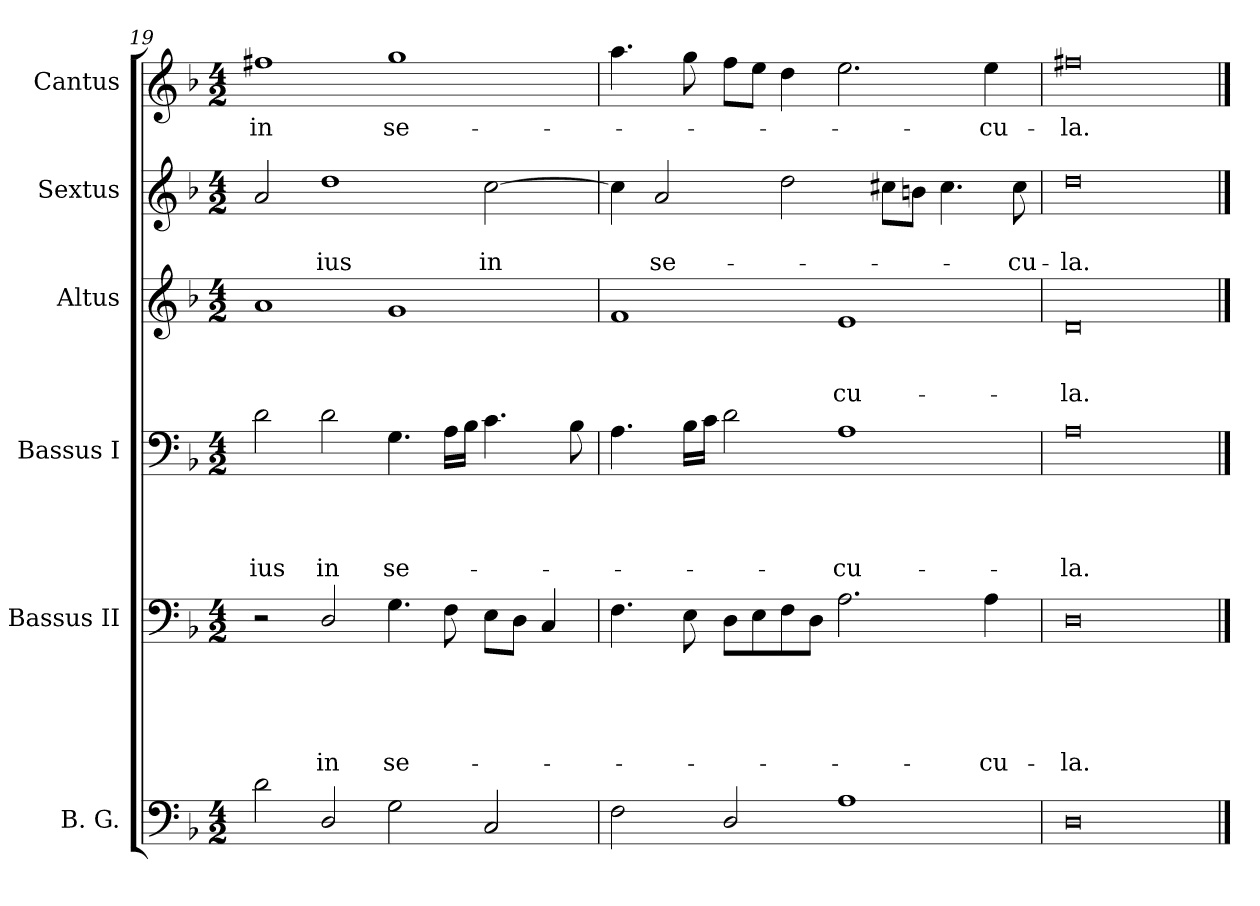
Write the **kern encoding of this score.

**kern	**kern	**text	**text	**text	**text	**text	**kern	**text	**text	**text	**text	**kern	**text	**text	**text	**kern	**text	**text	**kern	**text
*part6	*part5	*part5	*part5	*part5	*part5	*part5	*part4	*part4	*part4	*part4	*part4	*part3	*part3	*part3	*part3	*part2	*part2	*part2	*part1	*part1
*staff6	*staff5	*staff5	*staff5	*staff5	*staff5	*staff5	*staff4	*staff4	*staff4	*staff4	*staff4	*staff3	*staff3	*staff3	*staff3	*staff2	*staff2	*staff2	*staff1	*staff1
*I"B. G.	*I"Bassus II	*	*	*	*	*	*I"Bassus I	*	*	*	*	*I"Altus	*	*	*	*I"Sextus	*	*	*I"Cantus	*
*clefF4	*clefF4	*	*	*	*	*	*clefF4	*	*	*	*	*clefG2	*	*	*	*clefG2	*	*	*clefG2	*
*k[b-]	*k[b-]	*	*	*	*	*	*k[b-]	*	*	*	*	*k[b-]	*	*	*	*k[b-]	*	*	*k[b-]	*
*F:	*F:	*	*	*	*	*	*F:	*	*	*	*	*F:	*	*	*	*F:	*	*	*F:	*
*M4/2	*M4/2	*	*	*	*	*	*M4/2	*	*	*	*	*M4/2	*	*	*	*M4/2	*	*	*M4/2	*
=19	=19	=19	=19	=19	=19	=19	=19	=19	=19	=19	=19	=19	=19	=19	=19	=19	=19	=19	=19	=19
!	!	!	!	!	!	!	!	!	!	!	!LO:LY:b	!	!	!	!	!	!	!	!	!LO:LY:b
2d\	2r	.	.	.	.	.	2d\	.	.	.	-ius	1a	.	.	.	2a/	.	.	1ff#X	in
!	!	!	!	!	!	!LO:LY:b	!	!	!	!	!LO:LY:b	!	!	!	!	!	!	!LO:LY:b	!	!
2D/	2D/	.	.	.	.	in	2d\	.	.	.	in	.	.	.	.	1dd	.	-ius	.	.
!	!	!	!	!	!	!LO:LY:b	!	!	!	!	!LO:LY:b	!	!	!	!	!	!	!	!	!LO:LY:b
2G\	4.G\	.	.	.	.	se-	4.G\	.	.	.	se-	1g	.	.	.	.	.	.	1gg	se-
.	8F\	.	.	.	.	.	16A\LL	.	.	.	.	.	.	.	.	.	.	.	.	.
.	.	.	.	.	.	.	16B-\JJ	.	.	.	.	.	.	.	.	.	.	.	.	.
!	!	!	!	!	!	!	!	!	!	!	!	!	!	!	!	!	!	!LO:LY:b	!	!
2C/	8E\L	.	.	.	.	.	4.c\	.	.	.	.	.	.	.	.	[>2cc\	.	in	.	.
.	8D\J	.	.	.	.	.	.	.	.	.	.	.	.	.	.	.	.	.	.	.
.	4C/	.	.	.	.	.	.	.	.	.	.	.	.	.	.	.	.	.	.	.
.	.	.	.	.	.	.	8B-\	.	.	.	.	.	.	.	.	.	.	.	.	.
=20	=20	=20	=20	=20	=20	=20	=20	=20	=20	=20	=20	=20	=20	=20	=20	=20	=20	=20	=20	=20
2F\	4.F\	.	.	.	.	.	4.A\	.	.	.	.	1f	.	.	.	4cc\]	.	.	4.aa\	.
!	!	!	!	!	!	!	!	!	!	!	!	!	!	!	!	!	!	!LO:LY:b	!	!
.	.	.	.	.	.	.	.	.	.	.	.	.	.	.	.	2a/	.	se-	.	.
.	8E\	.	.	.	.	.	16B-\LL	.	.	.	.	.	.	.	.	.	.	.	8gg\	.
.	.	.	.	.	.	.	16c\JJ	.	.	.	.	.	.	.	.	.	.	.	.	.
2D/	8D\L	.	.	.	.	.	2d\	.	.	.	.	.	.	.	.	.	.	.	8ff\L	.
.	8E\	.	.	.	.	.	.	.	.	.	.	.	.	.	.	.	.	.	8ee\J	.
.	8F\	.	.	.	.	.	.	.	.	.	.	.	.	.	.	2dd\	.	.	4dd\	.
.	8D\J	.	.	.	.	.	.	.	.	.	.	.	.	.	.	.	.	.	.	.
!	!	!	!	!	!	!	!	!	!	!	!LO:LY:b	!	!	!	!LO:LY:b	!	!	!	!	!
1A	2.A\	.	.	.	.	.	1A	.	.	.	-cu-	1e	.	.	-cu-	.	.	.	2.ee\	.
.	.	.	.	.	.	.	.	.	.	.	.	.	.	.	.	8cc#X\L	.	.	.	.
.	.	.	.	.	.	.	.	.	.	.	.	.	.	.	.	8bn\J	.	.	.	.
.	.	.	.	.	.	.	.	.	.	.	.	.	.	.	.	4.cc#\	.	.	.	.
!	!	!	!	!	!	!LO:LY:b	!	!	!	!	!	!	!	!	!	!	!	!	!	!LO:LY:b
.	4A\	.	.	.	.	-cu-	.	.	.	.	.	.	.	.	.	.	.	.	4ee\	-cu-
!	!	!	!	!	!	!	!	!	!	!	!	!	!	!	!	!	!	!LO:LY:b	!	!
.	.	.	.	.	.	.	.	.	.	.	.	.	.	.	.	8cc#\	.	-cu-	.	.
=21	=21	=21	=21	=21	=21	=21	=21	=21	=21	=21	=21	=21	=21	=21	=21	=21	=21	=21	=21	=21
!	!	!	!	!	!	!LO:LY:b	!	!	!	!	!LO:LY:b	!	!	!	!LO:LY:b	!	!	!LO:LY:b	!	!LO:LY:b
0D	0D	.	.	.	.	-la.	0A	.	.	.	-la.	0d	.	.	-la.	0dd	.	-la.	0ff#X	-la.
==	==	==	==	==	==	==	==	==	==	==	==	==	==	==	==	==	==	==	==	==
*-	*-	*-	*-	*-	*-	*-	*-	*-	*-	*-	*-	*-	*-	*-	*-	*-	*-	*-	*-	*-
